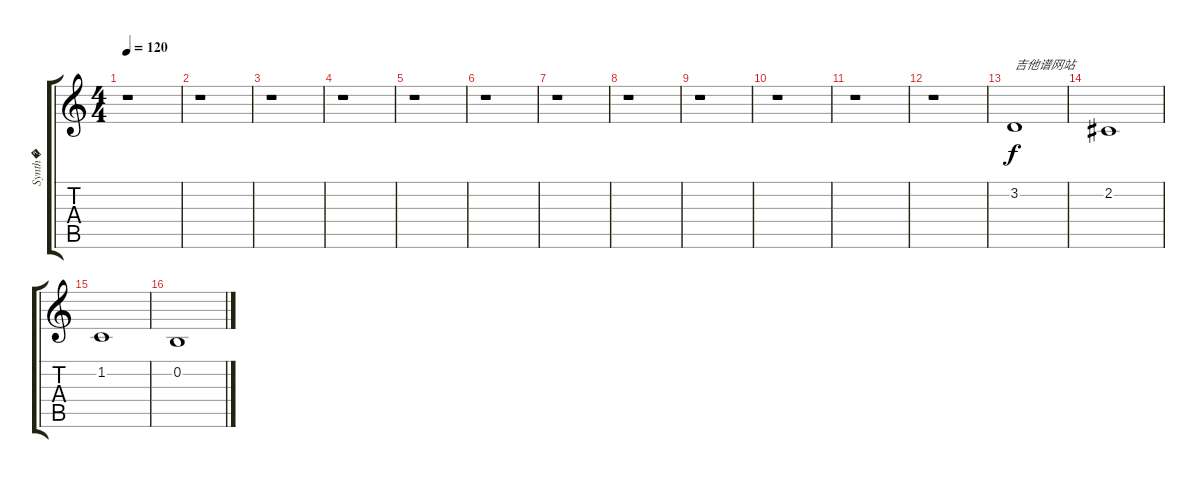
\track ("Synth�" "Synth�") {instrument stringensemble1}
\staff {score tabs}
\tuning (E4 B3 G3 D3 A2 E2) {hide}
\ts (4 4)
\tempo 120
\clef g2
\ks c
r.1{dy f instrument stringensemble1} |
r.1 |
r.1 |
r.1 |
r.1 |
r.1 |
r.1 |
r.1 |
r.1 |
r.1 |
r.1 |
r.1 |
3.2.1{txt "吉他谱网站"} |
2.2.1 |
1.2.1 |
0.2.1
